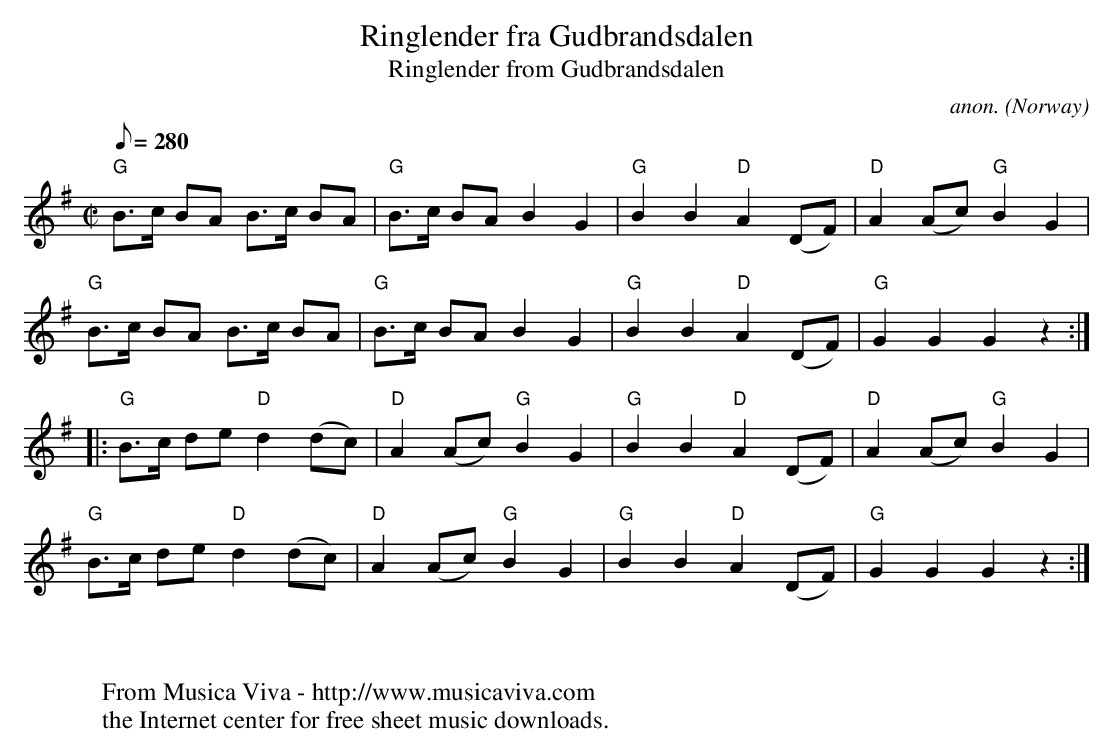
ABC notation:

X:1
T:Ringlender fra Gudbrandsdalen
T:Ringlender from Gudbrandsdalen
C:anon.
O:Norway
M:C|
L:1/8
Q:280
K:G
"G"B>c BA B>c BA|"G"B>c BAB2G2|"G"B2B2"D"A2(DF)|"D"A2(Ac)"G"B2G2|
"G"B>c BA B>c BA|"G"B>c BAB2G2|"G"B2B2"D"A2(DF)|"G"G2G2G2z2:|
|:"G"B>c de "D"d2(dc)|"D"A2(Ac)"G"B2G2|"G"B2B2"D"A2(DF)|"D"A2(Ac)"G"B2G2|
"G"B>c de "D"d2(dc)|"D"A2(Ac)"G"B2G2|"G"B2B2"D"A2(DF)|"G"G2G2G2z2:|]
W:
W:
W:  From Musica Viva - http://www.musicaviva.com
W:  the Internet center for free sheet music downloads.
